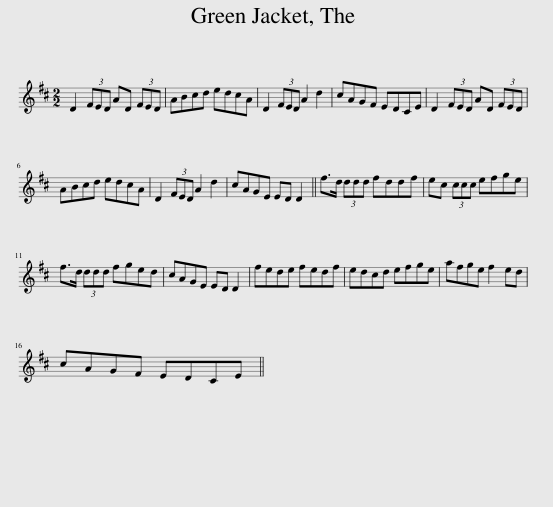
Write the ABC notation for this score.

X:1
L:1/8
M:2/2
I:linebreak $
K:D
V:1 treble
V:1
 D2 (3FED AD (3FED | ABcd edcA | D2 (3FED A2 d2 | cAGF EDCE | D2 (3FED AD (3FED |$ %5
 ABcd edcA | D2 (3FED A2 d2 | cAGE ED D2 || f>d (3ddd fddf | ec (3ccc efge |$ %10
 f>d (3ddd fged | cAGE ED D2 | fede fedf | edcd efge | afge f2 ed |$ %15
 cAGF EDCE || %16
